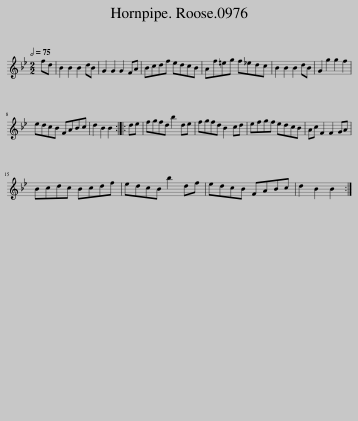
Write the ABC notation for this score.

X:1
L:1/8
Q:1/2=75
M:2/2
I:linebreak $
K:Bb
V:1 treble
V:1
 fd | B2 B2 B2 dB | G2 G2 G2 FA | Bcdf edcB | Af=eg f_edc | %5
 B2 B2 B2 dB | G2 g2 g2 f2 |$ edcB FABc | d2 B2 B2 :: de | %10
 fgfd b2 de | fgfd B2 cd | efgf edcB | Ac F2 F2 GA |$ Bcdc Bcdf | %15
 edcB b2 df | edcB FABc | d2 B2 B2 :| %18
